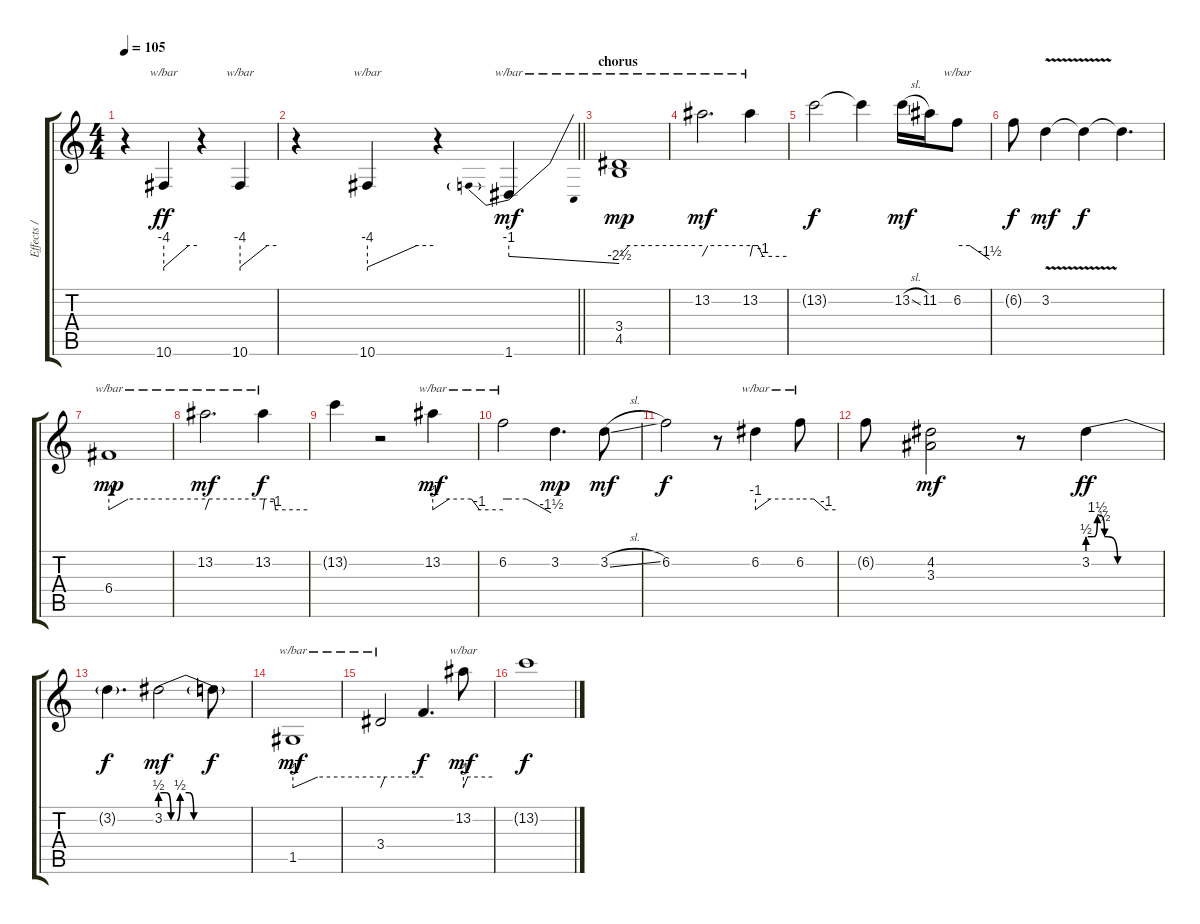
\track ("Effects / Guitar Dub" "Effects / ") {instrument distortionguitar}
\staff {score tabs}
\tuning (E4 B3 G3 D3 A2 E2) {hide}
\ts (4 4)
\tempo 105
\clef g2
\ks c
r.4{dy mf} 10.6.4{tbe (custom default 0 -16 45 0 60 0) dy ff instrument synthbass2} r.4 10.6.4{tbe (custom default 0 -16 45 0 60 0)} |
\barLineRight lightlight
r.4 10.6.4{tbe (custom default 0 -16 45 0 60 0) instrument synthbass2} r.4 1.6.4{tbe (predivedive default 0 -4 60 -10) dy mf} |
\section ("" "chorus")
(3.4 4.5).1{tbe (custom default 0 -4 7 0 60 0) dy mp volume 11 instrument synthbass2} |
13.2.2{d tbe (custom default 0 -4 7 0 60 0) dy mf} 13.2.4{tbe (custom default 0 -4 4 0 13 0 21 -4 60 -4)} |
13.2{t}.2{dy f} 13.2{t}.4 13.2{sl}.16{dy mf} 11.2.16 6.2.8{tbe (custom default 0 0 23 0 60 -6)} |
6.2{t}.8{dy f} 3.2{v}.4{dy mf} 3.2{t}.4{dy f} 3.2{t}.4{d} |
6.4.1{tbe (custom default 0 -4 12 0 60 0) dy mp instrument synthbass2} |
13.2.2{d tbe (custom default 0 -4 4 0 60 0) dy mf} 13.2.4{tbe (custom default 0 -4 2 0 15 0 17 -4 60 -4) dy f} |
13.2{t}.4 r.2 13.2.4{tbe (custom default 0 -4 14 0 33 0 40 -4 60 -4) dy mf} |
6.2.2{tbe (custom default 0 0 7 0 29 0 60 -6)} 3.2{be (hold 0 0 60 0)}.4{d dy mp} 3.2{sl}.8{dy mf} |
6.2{be (hold 0 0 60 0)}.2{dy f} r.8 6.2.4{tbe (custom default 0 -4 20 0 60 0)} 6.2.8{tbe (custom default 0 0 23 0 44 -4 60 -4)} |
6.2{t}.8 (4.2 3.3{be (hold 0 0 60 0)}).2{dy mf} r.8 3.2{be (custom 0 2 5 2 8 6 10 6 14 2 17 2 25 0 60 0)}.4{dy ff} |
3.2{t}.4{d dy f} 3.2{be (custom 0 2 4 2 7 0 11 0 13 2 19 2 22 0 60 0)}.2{dy mf} 3.2{t}.8{dy f} |
1.5.1{tbe (custom default 0 -4 17 0 60 0) dy mf} |
3.4.2{tbe (custom default 0 -4 6 0 60 0)} 3.4{t}.4{d dy f} 13.2.8{tbe (custom default 0 -4 9 0 60 0) dy mf} |
13.2{t}.1{dy f}
